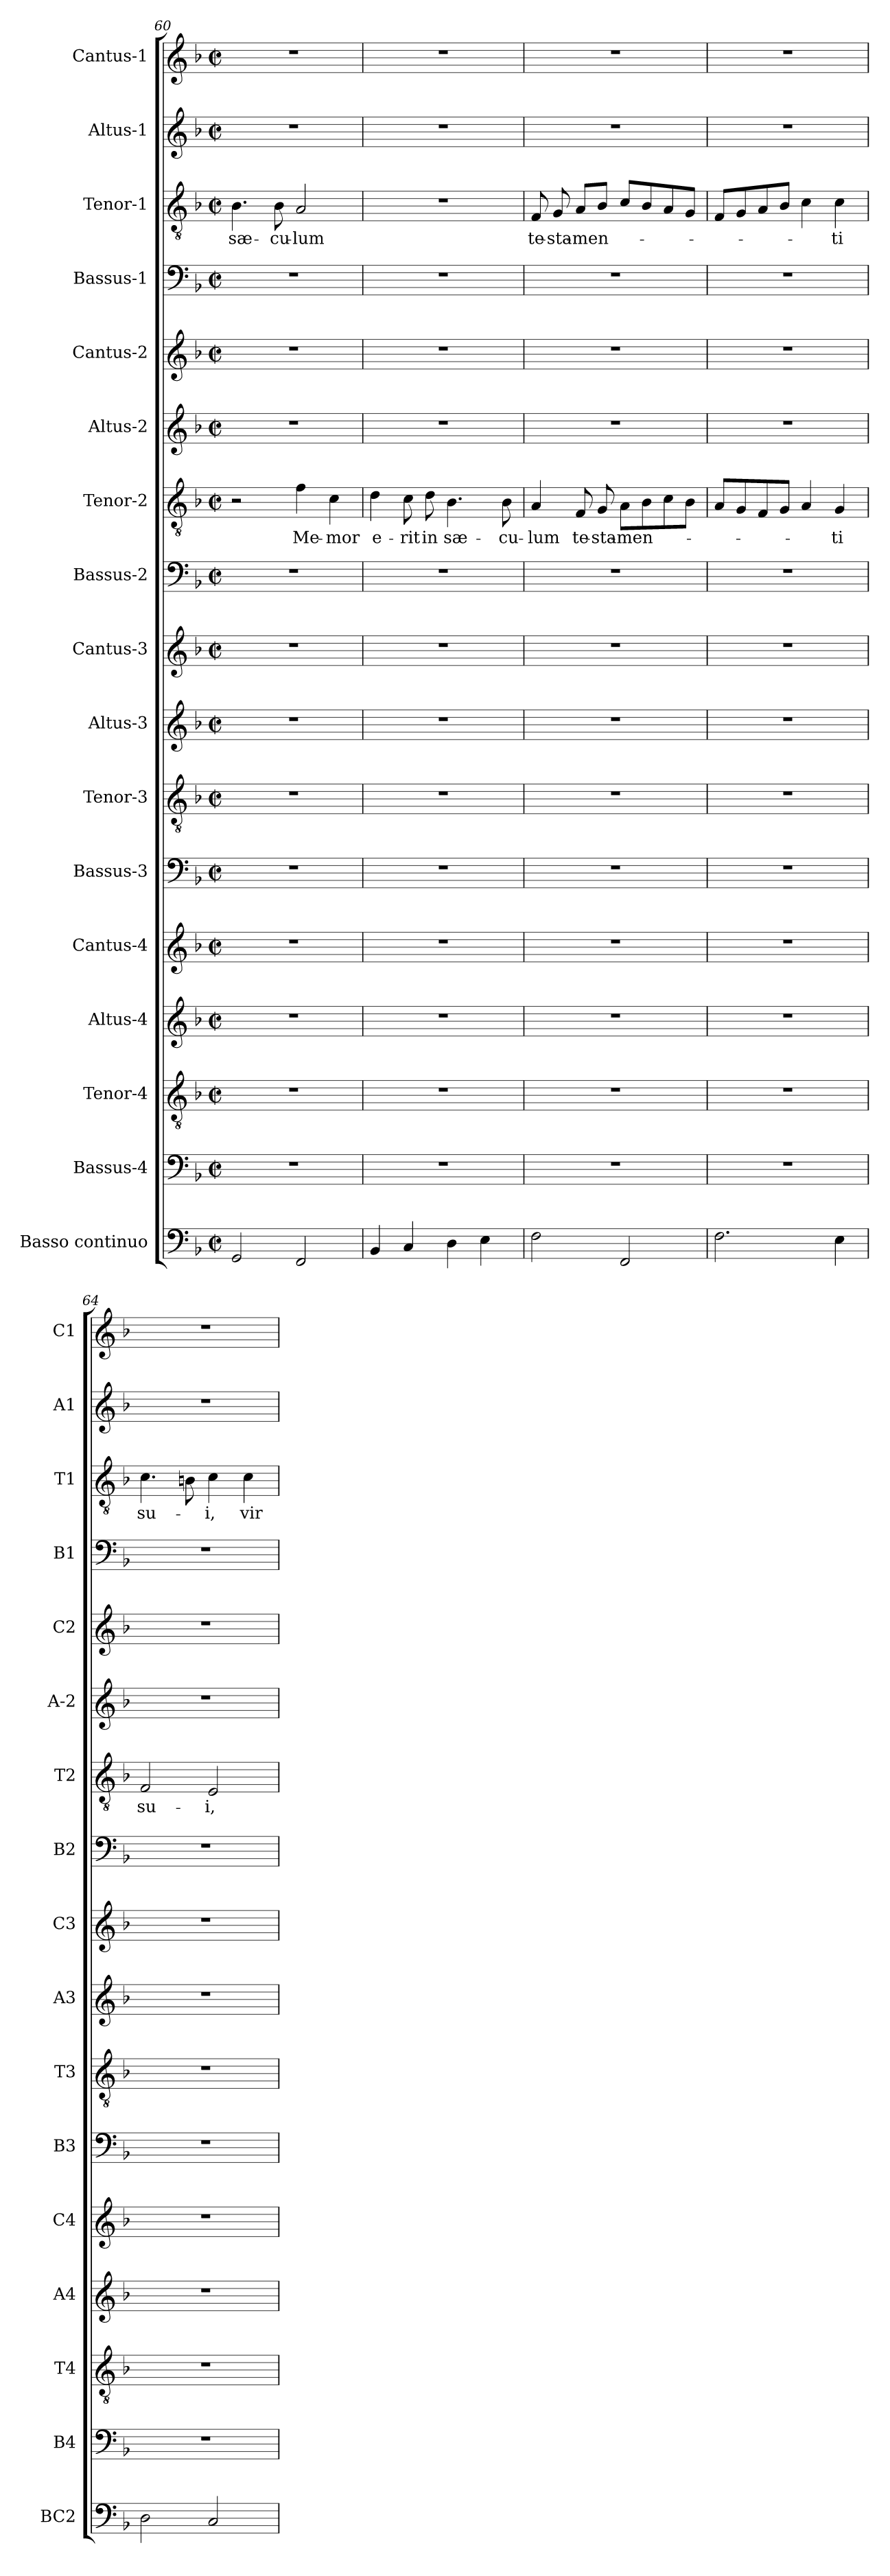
**kern	**kern	**kern	**kern	**kern	**kern	**kern	**kern	**kern	**kern	**kern	**text	**kern	**kern	**kern	**kern	**text	**kern	**kern
*part17	*part16	*part15	*part14	*part13	*part12	*part11	*part10	*part9	*part8	*part7	*part7	*part6	*part5	*part4	*part3	*part3	*part2	*part1
*staff17	*staff16	*staff15	*staff14	*staff13	*staff12	*staff11	*staff10	*staff9	*staff8	*staff7	*staff7	*staff6	*staff5	*staff4	*staff3	*staff3	*staff2	*staff1
*I"Basso continuo	*I"Bassus-4	*I"Tenor-4	*I"Altus-4	*I"Cantus-4	*I"Bassus-3	*I"Tenor-3	*I"Altus-3	*I"Cantus-3	*I"Bassus-2	*I"Tenor-2	*	*I"Altus-2	*I"Cantus-2	*I"Bassus-1	*I"Tenor-1	*	*I"Altus-1	*I"Cantus-1
*I'BC2	*I'B4	*I'T4	*I'A4	*I'C4	*I'B3	*I'T3	*I'A3	*I'C3	*I'B2	*I'T2	*	*I'A-2	*I'C2	*I'B1	*I'T1	*	*I'A1	*I'C1
*clefF4	*clefF4	*clefGv2	*clefG2	*clefG2	*clefF4	*clefGv2	*clefG2	*clefG2	*clefF4	*clefGv2	*	*clefG2	*clefG2	*clefF4	*clefGv2	*	*clefG2	*clefG2
*k[b-]	*k[b-]	*k[b-]	*k[b-]	*k[b-]	*k[b-]	*k[b-]	*k[b-]	*k[b-]	*k[b-]	*k[b-]	*	*k[b-]	*k[b-]	*k[b-]	*k[b-]	*	*k[b-]	*k[b-]
*F:	*F:	*F:	*F:	*F:	*F:	*F:	*F:	*F:	*F:	*F:	*	*F:	*F:	*F:	*F:	*	*F:	*F:
*M2/2	*M2/2	*M2/2	*M2/2	*M2/2	*M2/2	*M2/2	*M2/2	*M2/2	*M2/2	*M2/2	*	*M2/2	*M2/2	*M2/2	*M2/2	*	*M2/2	*M2/2
*met(c|)	*met(c|)	*met(c|)	*met(c|)	*met(c|)	*met(c|)	*met(c|)	*met(c|)	*met(c|)	*met(c|)	*met(c|)	*	*met(c|)	*met(c|)	*met(c|)	*met(c|)	*	*met(c|)	*met(c|)
=60	=60	=60	=60	=60	=60	=60	=60	=60	=60	=60	=60	=60	=60	=60	=60	=60	=60	=60
!	!	!	!	!	!	!	!	!	!	!	!	!	!	!	!	!LO:LY:b	!	!
2GG/	1r	1r	1r	1r	1r	1r	1r	1r	1r	2r	.	1r	1r	1r	4.B-\	sæ-	1r	1r
!	!	!	!	!	!	!	!	!	!	!	!	!	!	!	!	!LO:LY:b	!	!
.	.	.	.	.	.	.	.	.	.	.	.	.	.	.	8B-\	-cu-	.	.
!	!	!	!	!	!	!	!	!	!	!	!LO:LY:b	!	!	!	!	!LO:LY:b	!	!
2FF/	.	.	.	.	.	.	.	.	.	4f\	Me-	.	.	.	2A/	-lum	.	.
!	!	!	!	!	!	!	!	!	!	!	!LO:LY:b	!	!	!	!	!	!	!
.	.	.	.	.	.	.	.	.	.	4c\	-mor	.	.	.	.	.	.	.
=61	=61	=61	=61	=61	=61	=61	=61	=61	=61	=61	=61	=61	=61	=61	=61	=61	=61	=61
!	!	!	!	!	!	!	!	!	!	!	!LO:LY:b	!	!	!	!	!	!	!
4BB-/	1r	1r	1r	1r	1r	1r	1r	1r	1r	4d\	e-	1r	1r	1r	1r	.	1r	1r
!	!	!	!	!	!	!	!	!	!	!	!LO:LY:b	!	!	!	!	!	!	!
4C/	.	.	.	.	.	.	.	.	.	8c\	-rit	.	.	.	.	.	.	.
!	!	!	!	!	!	!	!	!	!	!	!LO:LY:b	!	!	!	!	!	!	!
.	.	.	.	.	.	.	.	.	.	8d\	in	.	.	.	.	.	.	.
!	!	!	!	!	!	!	!	!	!	!	!LO:LY:b	!	!	!	!	!	!	!
4D\	.	.	.	.	.	.	.	.	.	4.B-\	sæ-	.	.	.	.	.	.	.
4E\	.	.	.	.	.	.	.	.	.	.	.	.	.	.	.	.	.	.
!	!	!	!	!	!	!	!	!	!	!	!LO:LY:b	!	!	!	!	!	!	!
.	.	.	.	.	.	.	.	.	.	8B-\	-cu-	.	.	.	.	.	.	.
=62	=62	=62	=62	=62	=62	=62	=62	=62	=62	=62	=62	=62	=62	=62	=62	=62	=62	=62
!	!	!	!	!	!	!	!	!	!	!	!LO:LY:b	!	!	!	!	!LO:LY:b	!	!
2F\	1r	1r	1r	1r	1r	1r	1r	1r	1r	4A/	-lum	1r	1r	1r	8F/	te-	1r	1r
!	!	!	!	!	!	!	!	!	!	!	!	!	!	!	!	!LO:LY:b	!	!
.	.	.	.	.	.	.	.	.	.	.	.	.	.	.	8G/	-sta-	.	.
!	!	!	!	!	!	!	!	!	!	!	!LO:LY:b	!	!	!	!	!LO:LY:b	!	!
.	.	.	.	.	.	.	.	.	.	8F/	te-	.	.	.	8A/L	-men-	.	.
!	!	!	!	!	!	!	!	!	!	!	!LO:LY:b	!	!	!	!	!	!	!
.	.	.	.	.	.	.	.	.	.	8G/	-sta-	.	.	.	8B-/J	.	.	.
!	!	!	!	!	!	!	!	!	!	!	!LO:LY:b	!	!	!	!	!	!	!
2FF/	.	.	.	.	.	.	.	.	.	8A\L	-men-	.	.	.	8c/L	.	.	.
.	.	.	.	.	.	.	.	.	.	8B-\	.	.	.	.	8B-/	.	.	.
.	.	.	.	.	.	.	.	.	.	8c\	.	.	.	.	8A/	.	.	.
.	.	.	.	.	.	.	.	.	.	8B-\J	.	.	.	.	8G/J	.	.	.
=63	=63	=63	=63	=63	=63	=63	=63	=63	=63	=63	=63	=63	=63	=63	=63	=63	=63	=63
2.F\	1r	1r	1r	1r	1r	1r	1r	1r	1r	8A/L	.	1r	1r	1r	8F/L	.	1r	1r
.	.	.	.	.	.	.	.	.	.	8G/	.	.	.	.	8G/	.	.	.
.	.	.	.	.	.	.	.	.	.	8F/	.	.	.	.	8A/	.	.	.
.	.	.	.	.	.	.	.	.	.	8G/J	.	.	.	.	8B-/J	.	.	.
.	.	.	.	.	.	.	.	.	.	4A/	.	.	.	.	4c\	.	.	.
!	!	!	!	!	!	!	!	!	!	!	!LO:LY:b	!	!	!	!	!LO:LY:b	!	!
4E\	.	.	.	.	.	.	.	.	.	4G/	-ti	.	.	.	4c\	-ti	.	.
=64	=64	=64	=64	=64	=64	=64	=64	=64	=64	=64	=64	=64	=64	=64	=64	=64	=64	=64
!	!	!	!	!	!	!	!	!	!	!	!LO:LY:b	!	!	!	!	!LO:LY:b	!	!
2D\	1r	1r	1r	1r	1r	1r	1r	1r	1r	2F/	su-	1r	1r	1r	4.c\	su-	1r	1r
.	.	.	.	.	.	.	.	.	.	.	.	.	.	.	8Bn\	.	.	.
!	!	!	!	!	!	!	!	!	!	!	!LO:LY:b	!	!	!	!	!LO:LY:b	!	!
2C/	.	.	.	.	.	.	.	.	.	2E/	-i,	.	.	.	4c\	-i,	.	.
!	!	!	!	!	!	!	!	!	!	!	!	!	!	!	!	!LO:LY:b	!	!
.	.	.	.	.	.	.	.	.	.	.	.	.	.	.	4c\	vir-	.	.
=	=	=	=	=	=	=	=	=	=	=	=	=	=	=	=	=	=	=
*-	*-	*-	*-	*-	*-	*-	*-	*-	*-	*-	*-	*-	*-	*-	*-	*-	*-	*-
